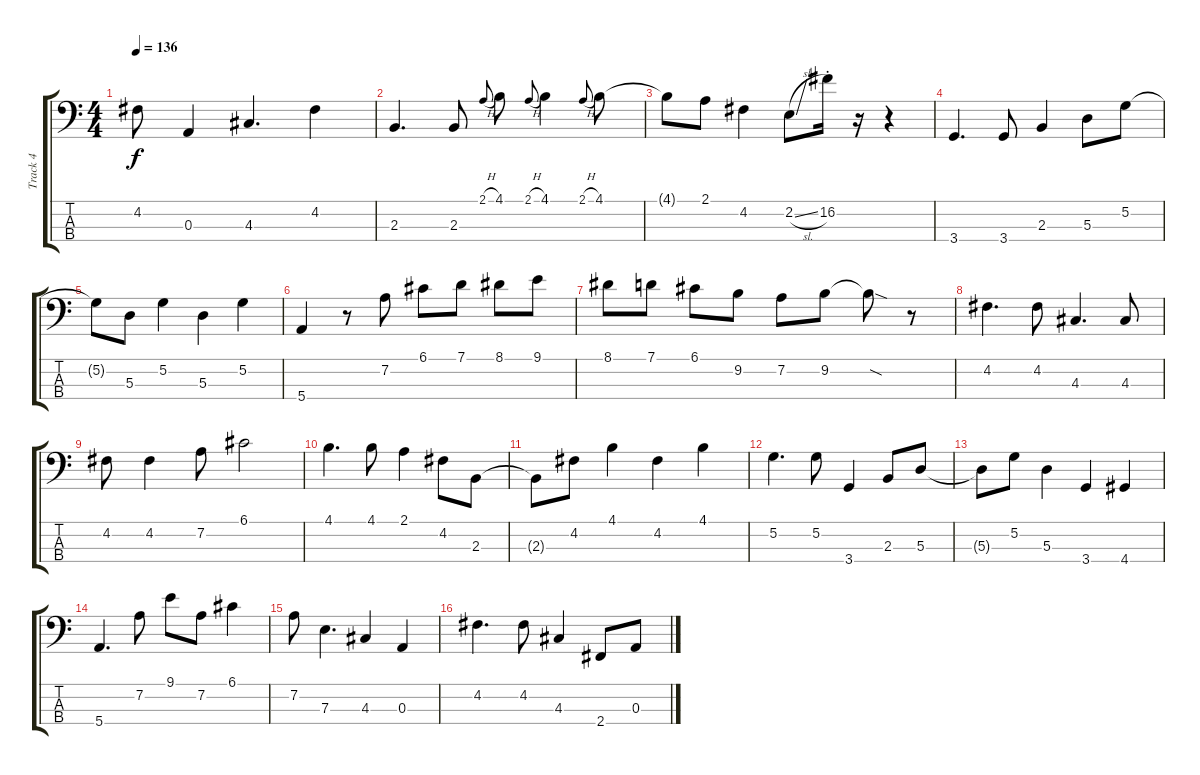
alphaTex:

\track ("Track 4" "Track 4") {instrument electricbassfinger}
\staff {score tabs}
\tuning (G2 D2 A1 E1) {hide}
\ts (4 4)
\tempo 136
\clef f4
\ks c
4.2.8{dy f} 0.3.4 4.3.4{d} 4.2.4 |
2.3.4{d} 2.3.8 2.1{h}.8{gr onbeat} 4.1.8 2.1{h}.8{gr onbeat} 4.1.4 2.1{h}.8{gr onbeat} 4.1.8 |
4.1{t}.8 2.1.8 4.2.4 2.2{sl}.8 16.2{st}.16 r.16 r.4 |
3.4.4{d} 3.4.8 2.3.4 5.3.8 5.2.8 |
5.2{t}.8 5.3.8 5.2.4 5.3.4 5.2.4 |
5.4.4 r.8 7.2.8 6.1.8 7.1.8 8.1.8 9.1.8 |
8.1.8 7.1.8 6.1.8 9.2.8 7.2.8 9.2.8 9.2{sod t}.8 r.8 |
4.2.4{d} 4.2.8 4.3.4{d} 4.3.8 |
4.2.8 4.2.4 7.2.8 6.1.2 |
4.1.4{d} 4.1.8 2.1.4 4.2.8 2.3.8 |
2.3{t}.8 4.2.8 4.1.4 4.2.4 4.1.4 |
5.2.4{d} 5.2.8 3.4.4 2.3.8 5.3.8 |
5.3{t}.8 5.2.8 5.3.4 3.4.4 4.4.4 |
5.4.4{d} 7.2.8 9.1.8 7.2.8 6.1.4 |
7.2.8 7.3.4{d} 4.3.4 0.3.4 |
4.2.4{d} 4.2.8 4.3.4 2.4.8 0.3.8
